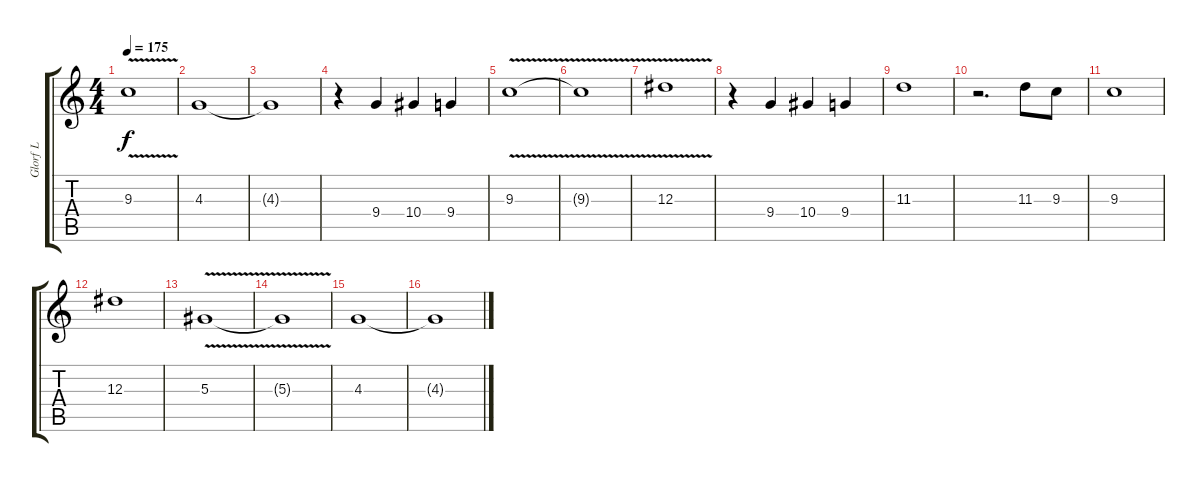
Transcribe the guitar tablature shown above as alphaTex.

\track ("Glorf L" "Glorf L") {instrument distortionguitar}
\staff {score tabs}
\tuning (C4 G3 Eb3 Bb2 F2 C2) {hide}
\ts (4 4)
\tempo 175
\clef g2
\ks c
9.3{v}.1{dy f} |
4.3.1 |
4.3{t}.1 |
r.4 9.4.4 10.4.4 9.4.4 |
9.3{v}.1 |
9.3{v t}.1 |
12.3{v}.1 |
r.4 9.4.4 10.4.4 9.4.4 |
11.3.1 |
r.2{d} 11.3.8 9.3.8 |
9.3.1 |
12.3.1 |
5.3{v}.1 |
5.3{v t}.1 |
4.3.1 |
4.3{t}.1
